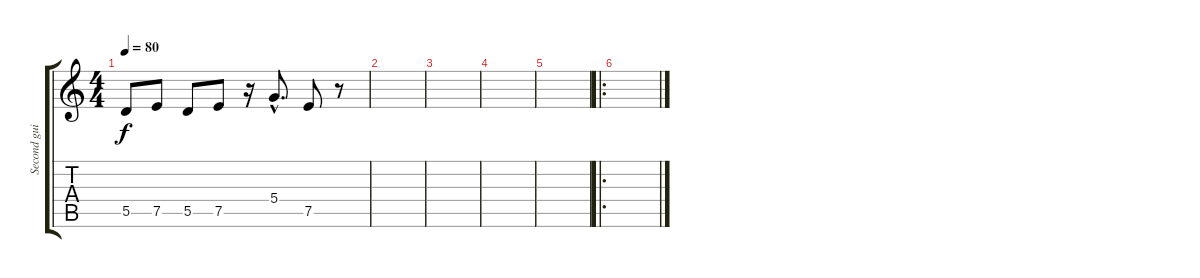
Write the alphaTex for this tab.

\track ("Second guitar" "Second gui") {instrument electricguitarmuted}
\staff {score tabs}
\tuning (E4 B3 G3 D3 A2 E2) {hide}
\ts (4 4)
\tempo 80
\clef g2
\ks c
5.5.8{dy f} 7.5.8 5.5.8 7.5.8 r.16 5.4{hac}.8{d} 7.5.8 r.8 |
|
|
|
|
\ro
